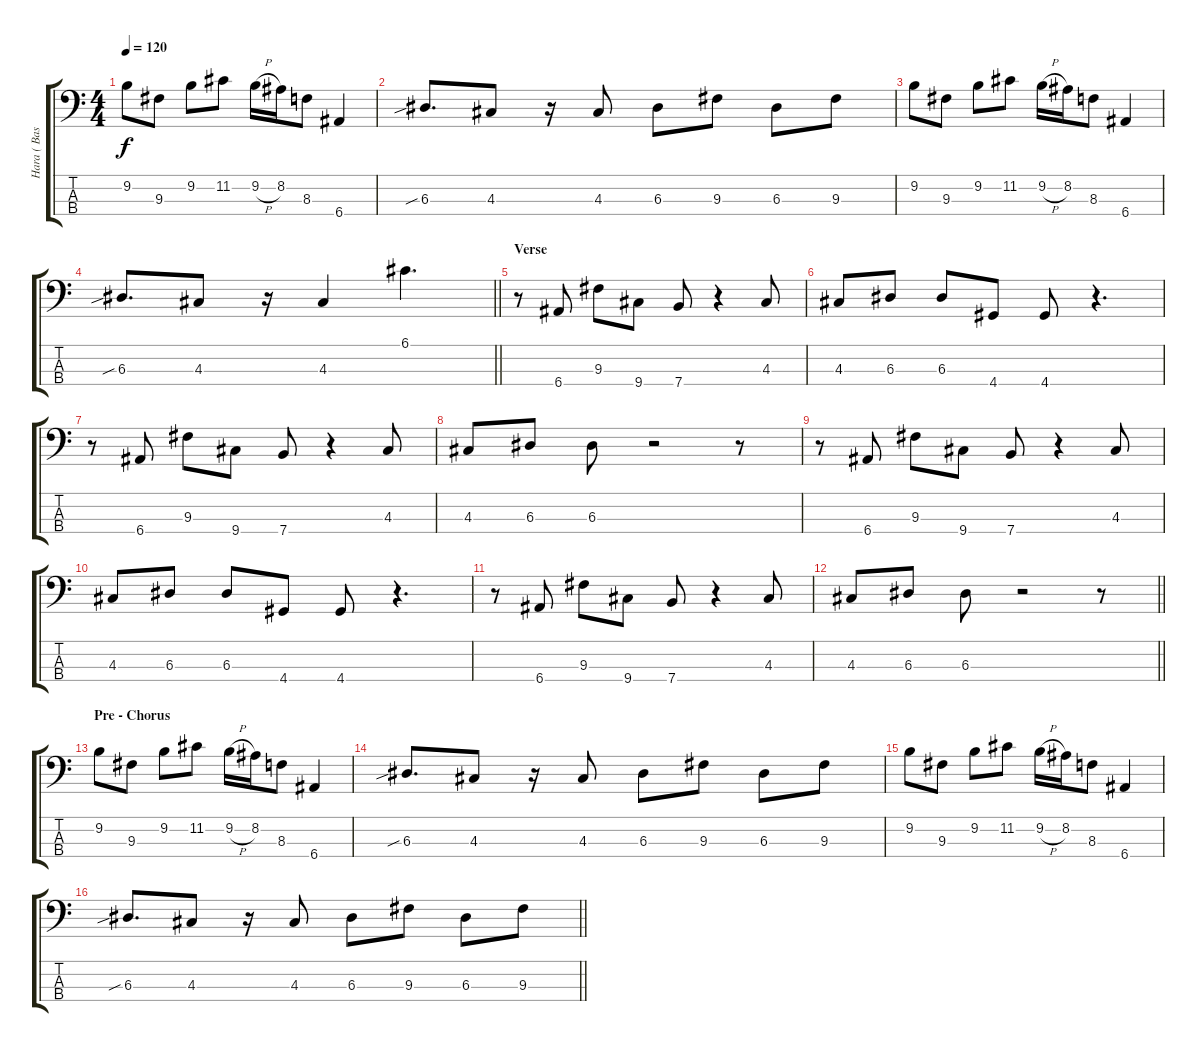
\track ("Hara ( Bass )" "Hara ( Bas") {instrument electricbassfinger}
\staff {score tabs}
\tuning (G2 D2 A1 E1) {hide}
\ts (4 4)
\tempo 120
\clef f4
\ks c
9.2.8{dy f} 9.3.8 9.2.8 11.2.8 9.2{h}.16 8.2.16 8.3.8 6.4.4 |
6.3{sib}.8{d} 4.3.8 r.16 4.3.8 6.3.8 9.3.8 6.3.8 9.3.8 |
9.2.8 9.3.8 9.2.8 11.2.8 9.2{h}.16 8.2.16 8.3.8 6.4.4 |
\barLineRight lightlight
6.3{sib}.8{d} 4.3.8 r.16 4.3.4 6.1.4{d} |
\section ("" "Verse")
r.8 6.4.8 9.3.8 9.4.8 7.4.8 r.4 4.3.8 |
4.3.8 6.3.8 6.3.8 4.4.8 4.4.8 r.4{d} |
r.8 6.4.8 9.3.8 9.4.8 7.4.8 r.4 4.3.8 |
4.3.8 6.3.8 6.3.8 r.2 r.8 |
r.8 6.4.8 9.3.8 9.4.8 7.4.8 r.4 4.3.8 |
4.3.8 6.3.8 6.3.8 4.4.8 4.4.8 r.4{d} |
r.8 6.4.8 9.3.8 9.4.8 7.4.8 r.4 4.3.8 |
\barLineRight lightlight
4.3.8 6.3.8 6.3.8 r.2 r.8 |
\section ("" "Pre - Chorus")
9.2.8 9.3.8 9.2.8 11.2.8 9.2{h}.16 8.2.16 8.3.8 6.4.4 |
6.3{sib}.8{d} 4.3.8 r.16 4.3.8 6.3.8 9.3.8 6.3.8 9.3.8 |
9.2.8 9.3.8 9.2.8 11.2.8 9.2{h}.16 8.2.16 8.3.8 6.4.4 |
\barLineRight lightlight
6.3{sib}.8{d} 4.3.8 r.16 4.3.8 6.3.8 9.3.8 6.3.8 9.3.8
